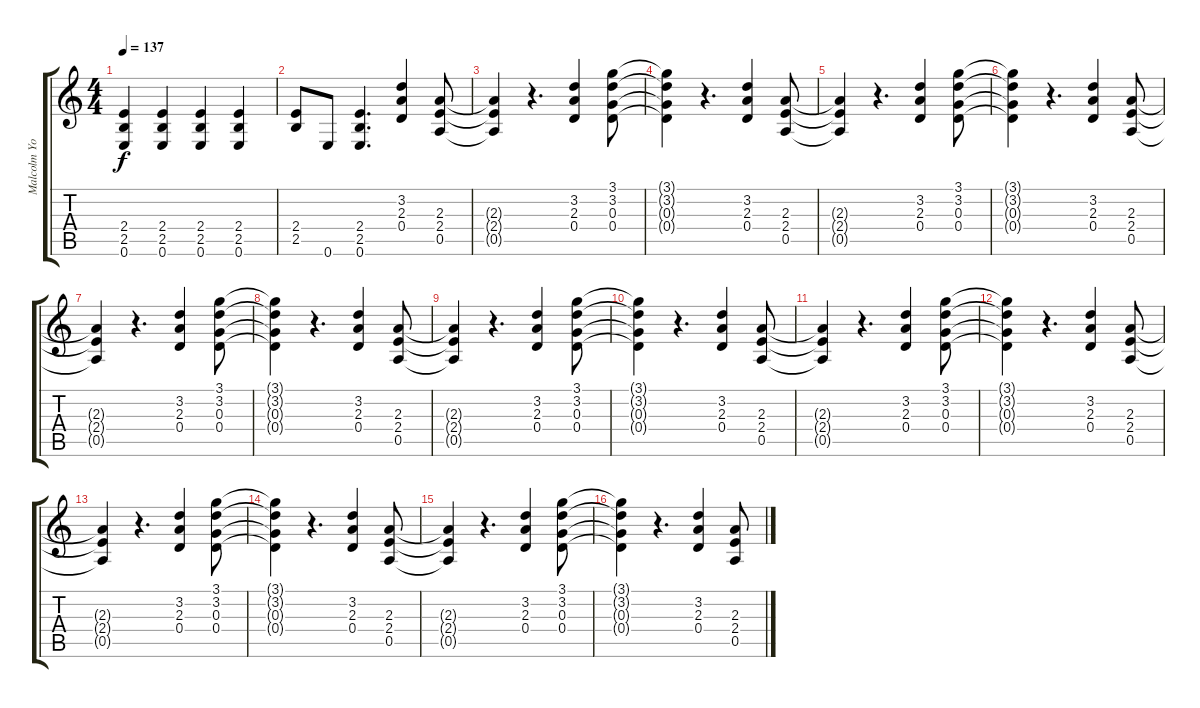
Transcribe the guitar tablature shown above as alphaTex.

\track ("Malcolm Young" "Malcolm Yo") {instrument overdrivenguitar}
\staff {score tabs}
\tuning (E4 B3 G3 D3 A2 E2) {hide}
\ts (4 4)
\tempo 137
\clef g2
\ks c
(2.4 2.5 0.6).4{dy f} (2.4 2.5 0.6).4 (2.4 2.5 0.6).4 (2.4 2.5 0.6).4 |
(2.4 2.5).8 0.6.8 (2.4 2.5 0.6).4{d} (3.2 2.3 0.4).4 (2.3 2.4 0.5).8 |
(2.3{t} 2.4{t} 0.5{t}).4 r.4{d} (3.2 2.3 0.4).4 (3.1 3.2 0.3 0.4).8 |
(3.1{t} 3.2{t} 0.3{t} 0.4{t}).4 r.4{d} (3.2 2.3 0.4).4 (2.3 2.4 0.5).8 |
(2.3{t} 2.4{t} 0.5{t}).4 r.4{d} (3.2 2.3 0.4).4 (3.1 3.2 0.3 0.4).8 |
(3.1{t} 3.2{t} 0.3{t} 0.4{t}).4 r.4{d} (3.2 2.3 0.4).4 (2.3 2.4 0.5).8 |
(2.3{t} 2.4{t} 0.5{t}).4 r.4{d} (3.2 2.3 0.4).4 (3.1 3.2 0.3 0.4).8 |
(3.1{t} 3.2{t} 0.3{t} 0.4{t}).4 r.4{d} (3.2 2.3 0.4).4 (2.3 2.4 0.5).8 |
(2.3{t} 2.4{t} 0.5{t}).4 r.4{d} (3.2 2.3 0.4).4 (3.1 3.2 0.3 0.4).8 |
(3.1{t} 3.2{t} 0.3{t} 0.4{t}).4 r.4{d} (3.2 2.3 0.4).4 (2.3 2.4 0.5).8 |
(2.3{t} 2.4{t} 0.5{t}).4 r.4{d} (3.2 2.3 0.4).4 (3.1 3.2 0.3 0.4).8 |
(3.1{t} 3.2{t} 0.3{t} 0.4{t}).4 r.4{d} (3.2 2.3 0.4).4 (2.3 2.4 0.5).8 |
(2.3{t} 2.4{t} 0.5{t}).4 r.4{d} (3.2 2.3 0.4).4 (3.1 3.2 0.3 0.4).8 |
(3.1{t} 3.2{t} 0.3{t} 0.4{t}).4 r.4{d} (3.2 2.3 0.4).4 (2.3 2.4 0.5).8 |
(2.3{t} 2.4{t} 0.5{t}).4 r.4{d} (3.2 2.3 0.4).4 (3.1 3.2 0.3 0.4).8 |
(3.1{t} 3.2{t} 0.3{t} 0.4{t}).4 r.4{d} (3.2 2.3 0.4).4 (2.3 2.4 0.5).8
